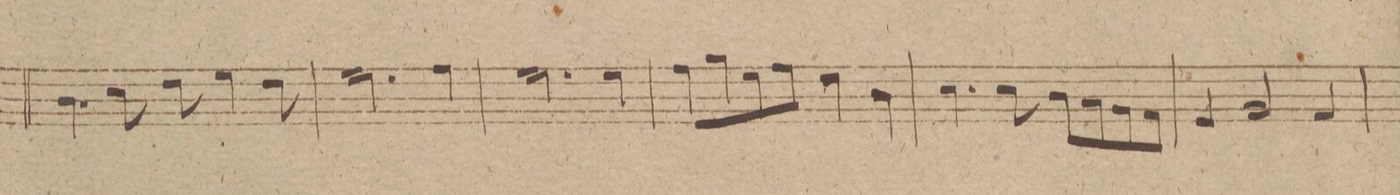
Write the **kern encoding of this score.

**kern	**dynam
*I"Oboe 2do in	*
*clefG2	*
*k[f#c#g#d#]	*
*met(c)	*
*M4/4	*
4.b\	.
8cc#\	.
8dd#\	.
4ee\	.
8dd#\	.
=227	=227
2.ee\	.
4ff#\	.
=228	=228
2.ee\	.
4ee\	.
=229	=229
8ff#\L	.
8gg#\	.
8ee\	.
8ff#\J	.
4dd#\	.
4b\	.
=230	=230
4.cc#\	.
8cc#\	.
8b\L	.
8a/	.
8g#/	.
8f#/J	.
=231	=231
4e/	.
2g#/	.
4f#/	.
=232	=232
*-	*-
